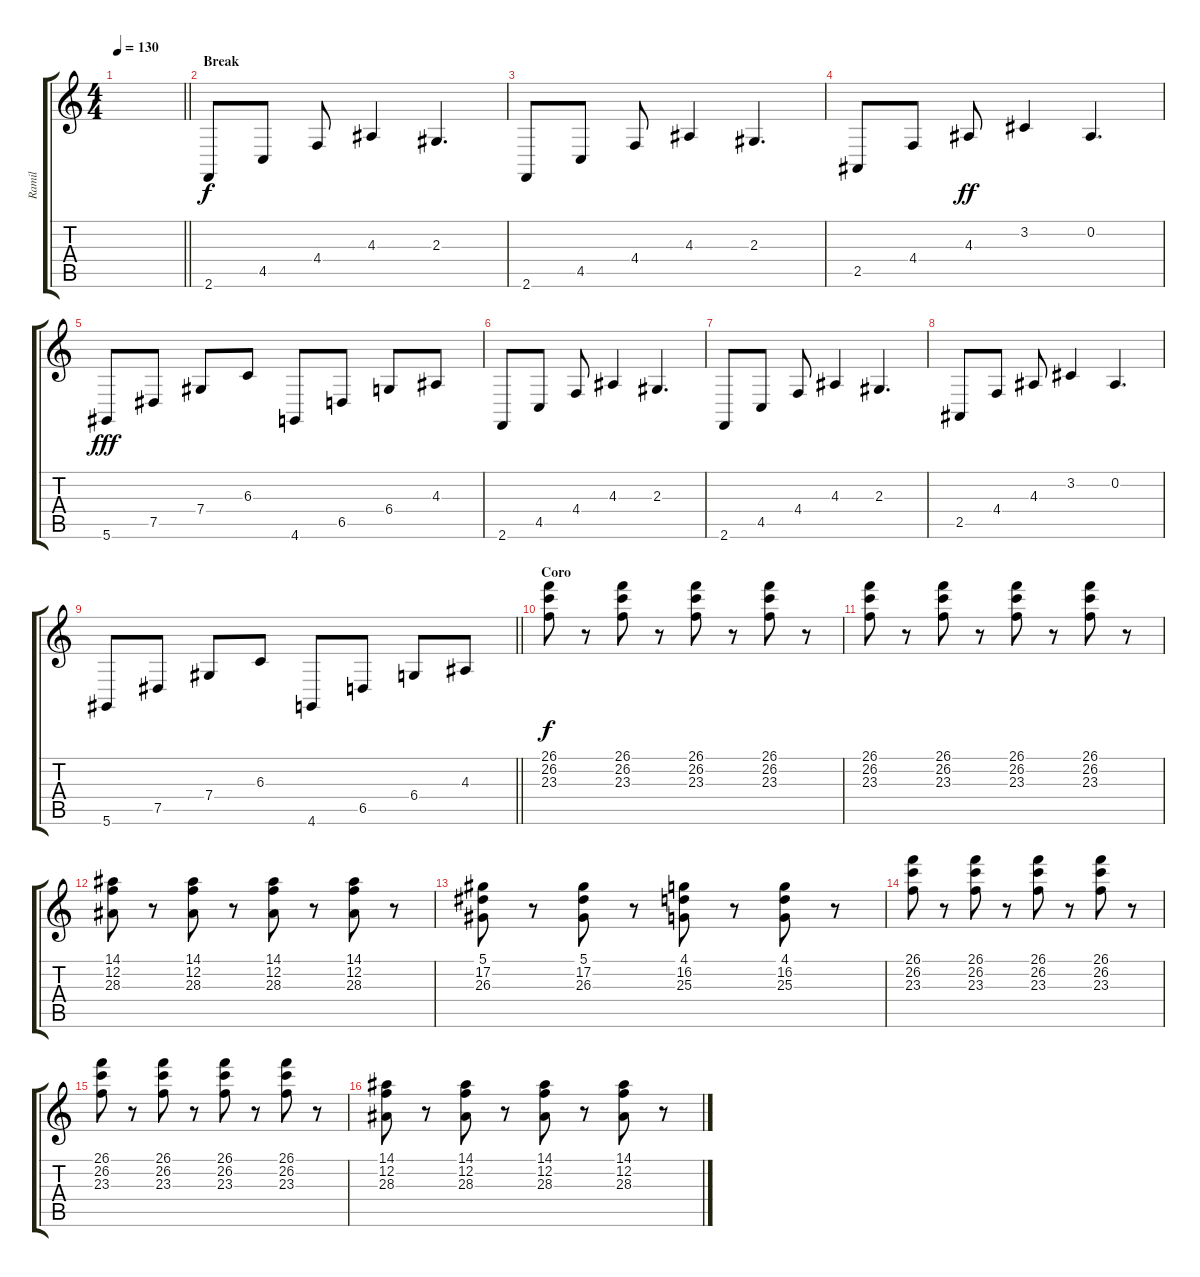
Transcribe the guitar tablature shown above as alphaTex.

\track ("Ramil" "Ramil") {instrument stringensemble1}
\staff {score tabs}
\tuning (Eb4 Bb3 Gb3 Db3 Ab2 Eb2) {hide}
\ts (4 4)
\tempo 130
\clef g2
\barLineRight lightlight
\ks c
|
\section ("" "Break")
2.6.8{volume 13 instrument brightacousticpiano} 4.5.8{volume 16} 4.4.8 4.3.4 2.3.4{d} |
2.6.8 4.5.8 4.4.8 4.3.4 2.3.4{d} |
2.5.8 4.4.8 4.3.8{dy ff} 3.2.4 0.2.4{d} |
5.6.8{dy fff} 7.5.8 7.4.8 6.3.8 4.6.8 6.5.8 6.4.8 4.3.8 |
2.6.8 4.5.8 4.4.8 4.3.4 2.3.4{d} |
2.6.8 4.5.8 4.4.8 4.3.4 2.3.4{d} |
2.5.8 4.4.8 4.3.8 3.2.4 0.2.4{d} |
\barLineRight lightlight
5.6.8 7.5.8 7.4.8 6.3.8 4.6.8 6.5.8 6.4.8 4.3.8 |
\section ("" "Coro")
(26.1 26.2 23.3).8{dy f volume 8 instrument stringensemble1} r.8 (26.1 26.2 23.3).8 r.8 (26.1 26.2 23.3).8 r.8 (26.1 26.2 23.3).8 r.8 |
(26.1 26.2 23.3).8 r.8 (26.1 26.2 23.3).8 r.8 (26.1 26.2 23.3).8 r.8 (26.1 26.2 23.3).8 r.8 |
(14.1 12.2 28.3).8 r.8 (14.1 12.2 28.3).8 r.8 (14.1 12.2 28.3).8 r.8 (14.1 12.2 28.3).8 r.8 |
(5.1 17.2 26.3).8 r.8 (5.1 17.2 26.3).8 r.8 (4.1 16.2 25.3).8 r.8 (4.1 16.2 25.3).8 r.8 |
(26.1 26.2 23.3).8 r.8 (26.1 26.2 23.3).8 r.8 (26.1 26.2 23.3).8 r.8 (26.1 26.2 23.3).8 r.8 |
(26.1 26.2 23.3).8 r.8 (26.1 26.2 23.3).8 r.8 (26.1 26.2 23.3).8 r.8 (26.1 26.2 23.3).8 r.8 |
(14.1 12.2 28.3).8 r.8 (14.1 12.2 28.3).8 r.8 (14.1 12.2 28.3).8 r.8 (14.1 12.2 28.3).8 r.8
